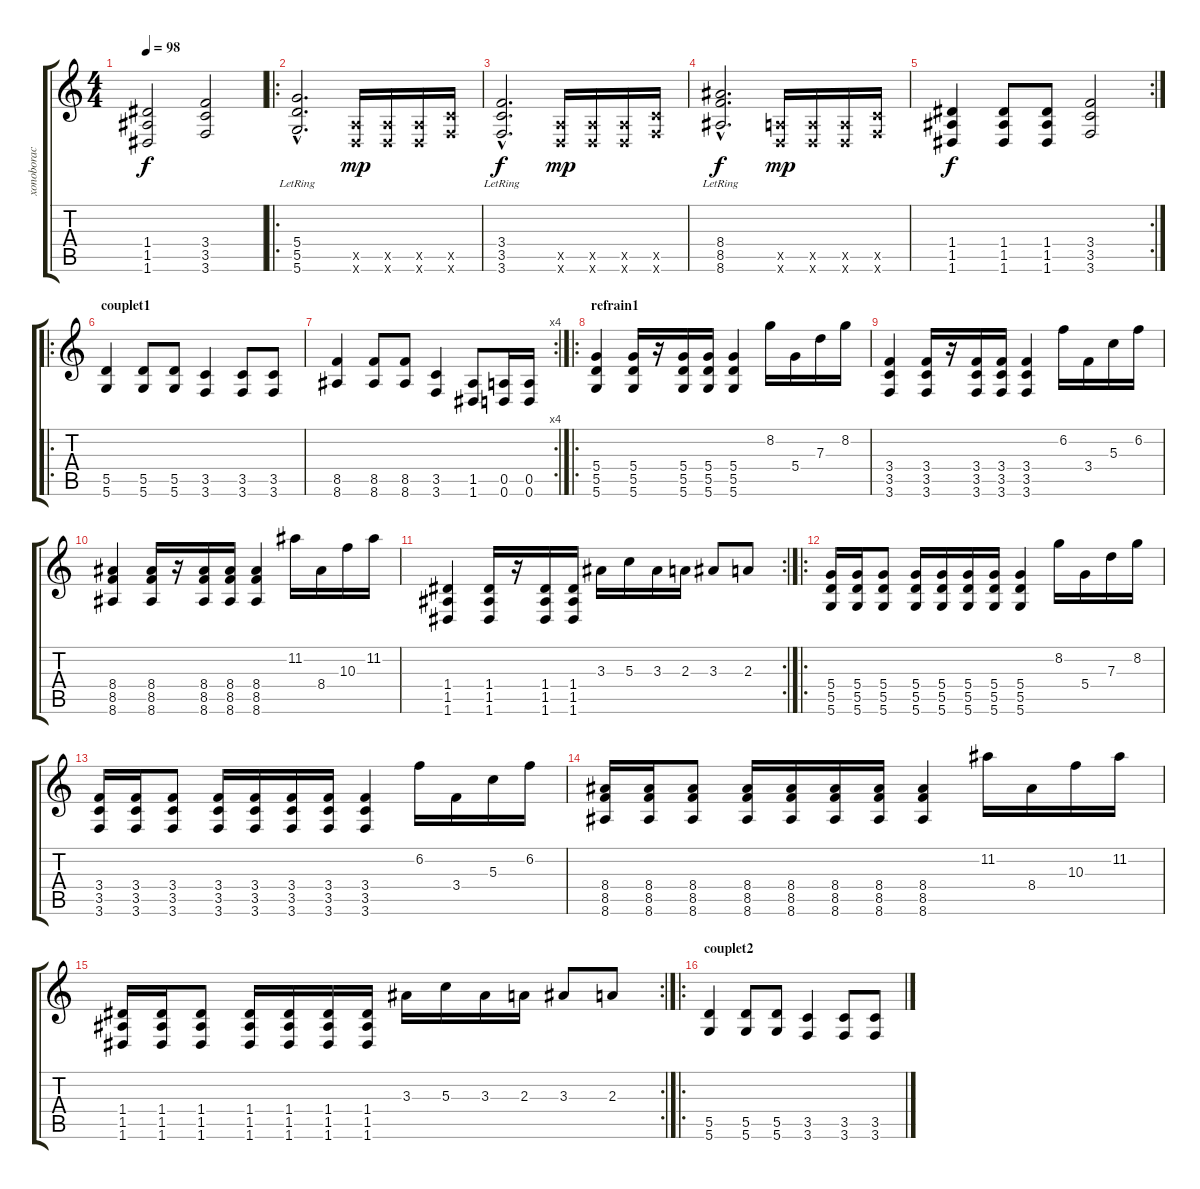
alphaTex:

\track ("xonoborac mollig" "xonoborac ") {instrument distortionguitar}
\staff {score tabs}
\tuning (E4 B3 G3 D3 A2 D2) {hide}
\ts (4 4)
\tempo 98
\clef g2
\ks c
(1.4 1.5 1.6).2{dy f} (3.4 3.5 3.6).2 |
\ro
(5.4{hac} 5.5{hac lr} 5.6{hac lr}).2{d} (0.5{x} 0.6{x}).16{dy mp} (0.5{x} 0.6{x}).16 (0.5{x} 0.6{x}).16 (3.5{x} 3.6{x}).16 |
(3.4{hac} 3.5{hac lr} 3.6{hac lr}).2{d dy f} (0.5{x} 0.6{x}).16{dy mp} (0.5{x} 0.6{x}).16 (0.5{x} 0.6{x}).16 (3.5{x} 3.6{x}).16 |
(8.4{hac} 8.5{hac lr} 8.6{hac lr}).2{d dy f} (0.5{x} 0.6{x}).16{dy mp} (0.5{x} 0.6{x}).16 (0.5{x} 0.6{x}).16 (3.5{x} 3.6{x}).16 |
\rc 2
(1.4 1.5 1.6).4{dy f} (1.4 1.5 1.6).8 (1.4 1.5 1.6).8 (3.4 3.5 3.6).2 |
\ro
\section ("" "couplet1")
(5.5 5.6).4 (5.5 5.6).8 (5.5 5.6).8 (3.5 3.6).4 (3.5 3.6).8 (3.5 3.6).8 |
\rc 4
(8.5 8.6).4 (8.5 8.6).8 (8.5 8.6).8 (3.5 3.6).4 (1.5 1.6).8 (0.5 0.6).16 (0.5 0.6).16 |
\ro
\section ("" "refrain1")
(5.4 5.5 5.6).4 (5.4 5.5 5.6).16 r.16 (5.4 5.5 5.6).16 (5.4 5.5 5.6).16 (5.4 5.5 5.6).4 8.2.16 5.4.16 7.3.16 8.2.16 |
(3.4 3.5 3.6).4 (3.4 3.5 3.6).16 r.16 (3.4 3.5 3.6).16 (3.4 3.5 3.6).16 (3.4 3.5 3.6).4 6.2.16 3.4.16 5.3.16 6.2.16 |
(8.4 8.5 8.6).4 (8.4 8.5 8.6).16 r.16 (8.4 8.5 8.6).16 (8.4 8.5 8.6).16 (8.4 8.5 8.6).4 11.2.16 8.4.16 10.3.16 11.2.16 |
\rc 2
(1.4 1.5 1.6).4 (1.4 1.5 1.6).16 r.16 (1.4 1.5 1.6).16 (1.4 1.5 1.6).16 3.3.16 5.3.16 3.3.16 2.3.16 3.3.8 2.3.8 |
\ro
(5.4 5.5 5.6).16 (5.4 5.5 5.6).16 (5.4 5.5 5.6).8 (5.4 5.5 5.6).16 (5.4 5.5 5.6).16 (5.4 5.5 5.6).16 (5.4 5.5 5.6).16 (5.4 5.5 5.6).4 8.2.16 5.4.16 7.3.16 8.2.16 |
(3.4 3.5 3.6).16 (3.4 3.5 3.6).16 (3.4 3.5 3.6).8 (3.4 3.5 3.6).16 (3.4 3.5 3.6).16 (3.4 3.5 3.6).16 (3.4 3.5 3.6).16 (3.4 3.5 3.6).4 6.2.16 3.4.16 5.3.16 6.2.16 |
(8.4 8.5 8.6).16 (8.4 8.5 8.6).16 (8.4 8.5 8.6).8 (8.4 8.5 8.6).16 (8.4 8.5 8.6).16 (8.4 8.5 8.6).16 (8.4 8.5 8.6).16 (8.4 8.5 8.6).4 11.2.16 8.4.16 10.3.16 11.2.16 |
\rc 2
(1.4 1.5 1.6).16 (1.4 1.5 1.6).16 (1.4 1.5 1.6).8 (1.4 1.5 1.6).16 (1.4 1.5 1.6).16 (1.4 1.5 1.6).16 (1.4 1.5 1.6).16 3.3.16 5.3.16 3.3.16 2.3.16 3.3.8 2.3.8 |
\ro
\section ("" "couplet2")
(5.5 5.6).4 (5.5 5.6).8 (5.5 5.6).8 (3.5 3.6).4 (3.5 3.6).8 (3.5 3.6).8
